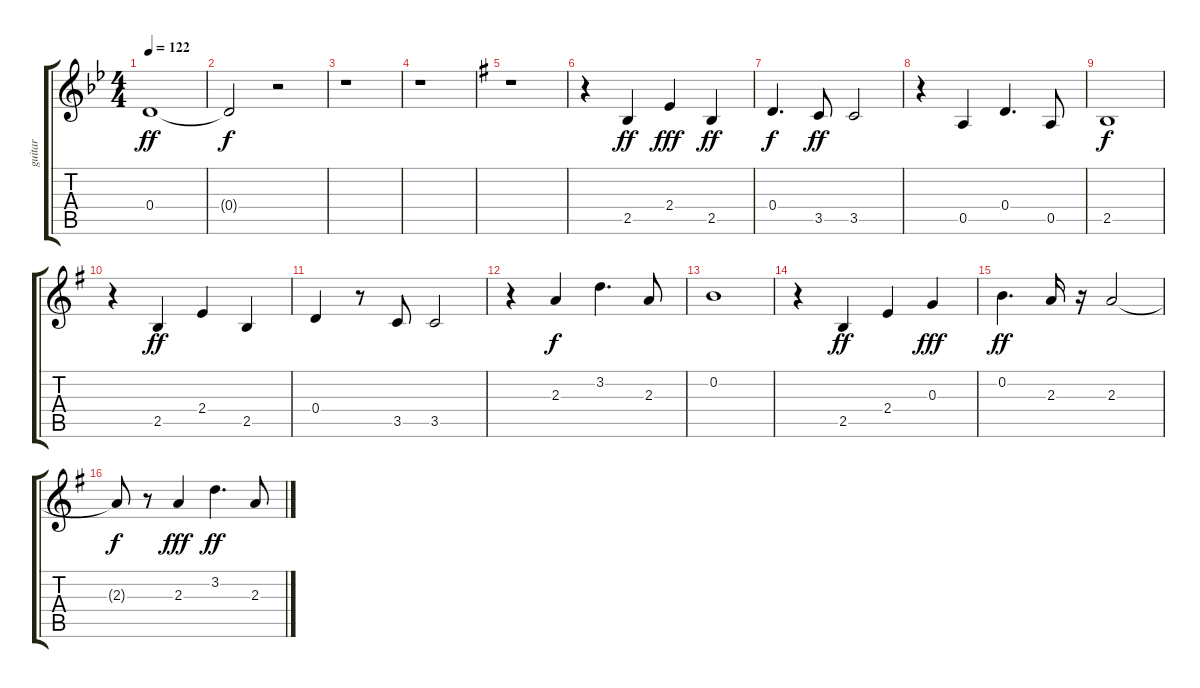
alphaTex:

\track ("guitar" "guitar") {instrument acousticguitarnylon}
\staff {score tabs}
\tuning (E4 B3 G3 D3 A2 E2) {hide}
\ts (4 4)
\tempo 122
\clef g2
\ks gminor
0.4.1{dy ff} |
0.4{t}.2{dy f} r.2 |
r.1 |
r.1 |
\ks eminor
r.1 |
r.4 2.5.4{dy ff} 2.4.4{dy fff} 2.5.4{dy ff} |
0.4.4{d dy f} 3.5.8{dy ff} 3.5.2 |
r.4 0.5.4 0.4.4{d} 0.5.8 |
2.5.1{dy f} |
r.4 2.5.4{dy ff} 2.4.4 2.5.4 |
0.4.4 r.8 3.5.8 3.5.2 |
r.4 2.3.4{dy f} 3.2.4{d} 2.3.8 |
0.2.1 |
r.4 2.5.4{dy ff} 2.4.4 0.3.4{dy fff} |
0.2.4{d dy ff} 2.3.16 r.16 2.3.2 |
2.3{t}.8{dy f} r.8 2.3.4{dy fff} 3.2.4{d dy ff} 2.3.8
